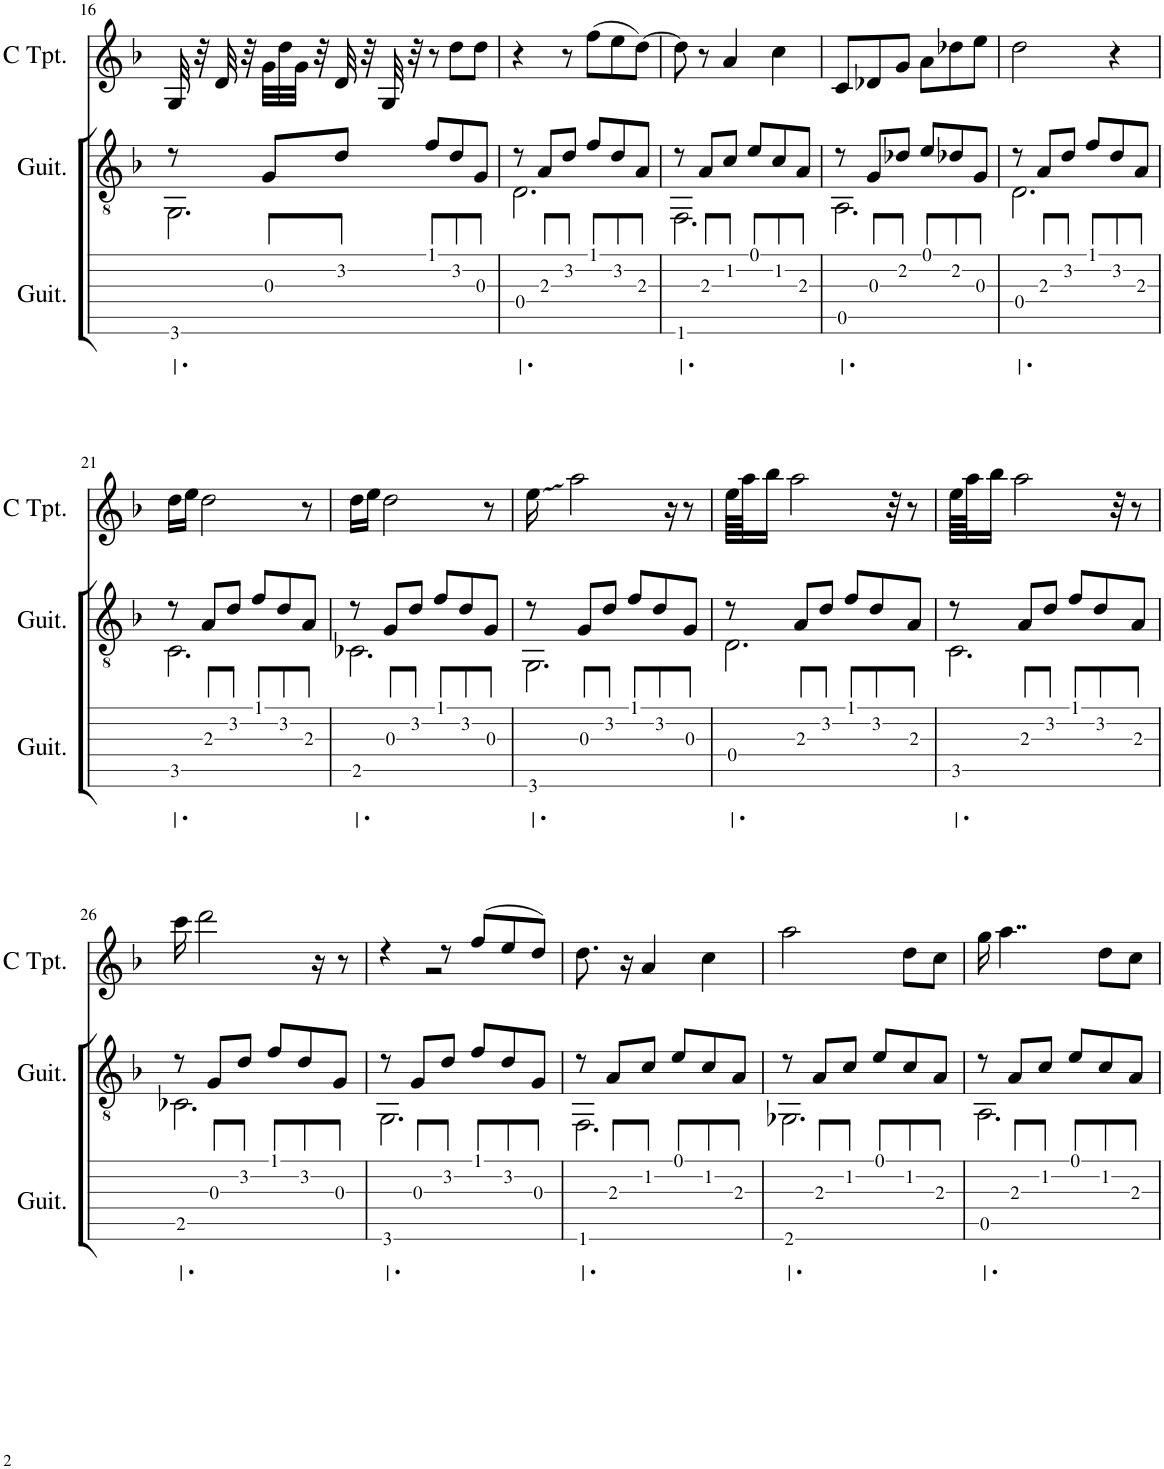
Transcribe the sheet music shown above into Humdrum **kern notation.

**kern	**kern	**kern
*part3	*part2	*part1
*staff3	*staff2	*staff1
*I"Classical Guitar	*I"Classical Guitar	*I"C Trumpet
*I'Guit.	*I'Guit.	*I'C Tpt.
!!LO:PB:g=z
*	*clefGv2	*clefG2
*k[b-]	*k[b-]	*k[b-]
*M6/8	*M6/8	*M6/8
=16	=16	=16
*^	*^	*
8r	2.GG\	8r	2.GG\	32G/
.	.	.	.	32r
.	.	.	.	32d/
.	.	.	.	32r
8G/L	.	8G/L	.	32g\LLL
.	.	.	.	32dd\
.	.	.	.	32g\JJJ
.	.	.	.	32r
8d/J	.	8d/J	.	32d/
.	.	.	.	32r
.	.	.	.	32G/
.	.	.	.	32r
8f/L	.	8f/L	.	8r
8d/	.	8d/	.	8dd\L
8G/J	.	8G/J	.	8dd\J
=17	=17	=17	=17	=17
8r	2.D\	8r	2.D\	4r
8A/L	.	8A/L	.	.
8d/J	.	8d/J	.	8r
8f/L	.	8f/L	.	(8ff\L
8d/	.	8d/	.	8ee\
8A/J	.	8A/J	.	[8dd\J)
=18	=18	=18	=18	=18
8r	2.FF\	8r	2.FF\	8dd\]
8A/L	.	8A/L	.	8r
8c/J	.	8c/J	.	4a/
8e/L	.	8e/L	.	.
8c/	.	8c/	.	4cc\
8A/J	.	8A/J	.	.
=19	=19	=19	=19	=19
8r	2.AA\	8r	2.AA\	8c/L
8G/L	.	8G/L	.	8d-X/
8d-X/J	.	8d-X/J	.	8g/J
8f-X/L	.	8e/L	.	8a\L
8d-X/	.	8d-X/	.	8dd-X\
8G/J	.	8G/J	.	8ee\J
=20	=20	=20	=20	=20
8r	2.D\	8r	2.D\	2dd\
8A/L	.	8A/L	.	.
8d/J	.	8d/J	.	.
8f/L	.	8f/L	.	.
8d/	.	8d/	.	4r
8A/J	.	8A/J	.	.
!!LO:LB:g=z
=21	=21	=21	=21	=21
8r	2.C\	8r	2.C\	16dd\LL
.	.	.	.	16ee\JJ
8A/L	.	8A/L	.	2dd\
8d/J	.	8d/J	.	.
8f/L	.	8f/L	.	.
8d/	.	8d/	.	.
8A/J	.	8A/J	.	8r
=22	=22	=22	=22	=22
8r	2.C-X\	8r	2.C-X\	16dd\LL
.	.	.	.	16ee\JJ
8G/L	.	8G/L	.	2dd\
8d/J	.	8d/J	.	.
8f/L	.	8f/L	.	.
8d/	.	8d/	.	.
8G/J	.	8G/J	.	8r
=23	=23	=23	=23	=23
8r	2.GG\	8r	2.GG\	16ee\
.	.	.	.	2aa\
8G/L	.	8G/L	.	.
8d/J	.	8d/J	.	.
8f/L	.	8f/L	.	.
8d/	.	8d/	.	.
.	.	.	.	16r
8G/J	.	8G/J	.	8r
=24	=24	=24	=24	=24
8r	2.D\	8r	2.D\	64ee\LLLL
.	.	.	.	64aa\JJ
.	.	.	.	16bb-\JJ
.	.	.	.	2aa\
8A/L	.	8A/L	.	.
8d/J	.	8d/J	.	.
8f/L	.	8f/L	.	.
8d/	.	8d/	.	.
.	.	.	.	32r
8A/J	.	8A/J	.	8r
=25	=25	=25	=25	=25
8r	2.C\	8r	2.C\	64ee\LLLL
.	.	.	.	64aa\JJ
.	.	.	.	16bb-\JJ
.	.	.	.	2aa\
8A/L	.	8A/L	.	.
8d/J	.	8d/J	.	.
8f/L	.	8f/L	.	.
8d/	.	8d/	.	.
.	.	.	.	32r
8A/J	.	8A/J	.	8r
!!LO:LB:g=z
=26	=26	=26	=26	=26
8r	2.C-X\	8r	2.C-X\	16ccc\
.	.	.	.	2ddd\
8G/L	.	8G/L	.	.
8d/J	.	8d/J	.	.
8f/L	.	8f/L	.	.
8d/	.	8d/	.	.
.	.	.	.	16r
8G/J	.	8G/J	.	8r
=27	=27	=27	=27	=27
*	*	*	*	*^
8r	2.GG\	8r	2.GG\	4r	8.ryy
8G/L	.	8G/L	.	.	.
.	.	.	.	.	2r
8d/J	.	8d/J	.	8r	.
8f/L	.	8f/L	.	(8ff/L	.
8d/	.	8d/	.	8ee/	.
8G/J	.	8G/J	.	8dd/J)	.
.	.	.	.	.	16ryy
*	*	*	*	*v	*v
=28	=28	=28	=28	=28
8r	2.FF\	8r	2.FF\	8.dd\
8A/L	.	8A/L	.	.
.	.	.	.	16r
8c/J	.	8c/J	.	4a/
8e/L	.	8e/L	.	.
8c/	.	8c/	.	4cc\
8A/J	.	8A/J	.	.
=29	=29	=29	=29	=29
8r	2.GG-X\	8r	2.GG-X\	2aa\
8A/L	.	8A/L	.	.
8c/J	.	8c/J	.	.
8e/L	.	8e/L	.	.
8c/	.	8c/	.	8dd\L
8A/J	.	8A/J	.	8cc\J
=30	=30	=30	=30	=30
8r	2.AA\	8r	2.AA\	16gg\
.	.	.	.	4..aa\
8A/L	.	8A/L	.	.
8c/J	.	8c/J	.	.
8e/L	.	8e/L	.	.
8c/	.	8c/	.	8dd\L
8A/J	.	8A/J	.	8cc\J
*v	*v	*	*	*
*	*v	*v	*
=	=	=
*-	*-	*-
